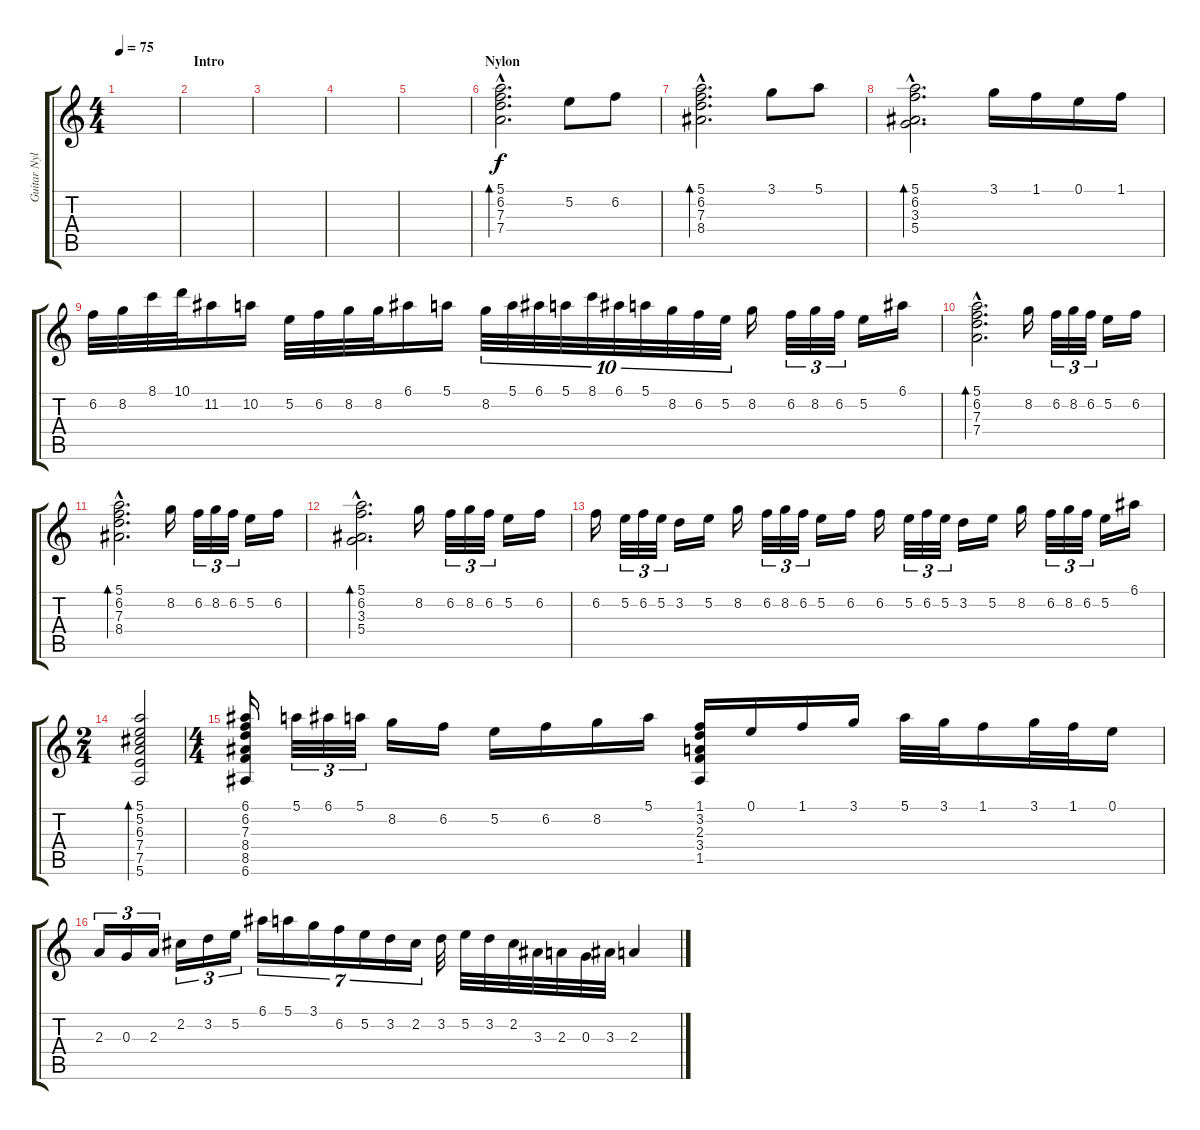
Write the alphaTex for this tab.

\track ("Guitar Nylon" "Guitar Nyl") {instrument acousticguitarnylon}
\staff {score tabs}
\tuning (E4 B3 G3 D3 A2 E2) {hide}
\ts (4 4)
\tempo 75
\clef g2
\ks c
|
\section ("" "Intro")
|
|
|
|
\section ("" "Nylon ")
(5.1{hac} 6.2{hac} 7.3{hac} 7.4{hac}).2{d bd 240} 5.2.8 6.2.8 |
(5.1{hac} 6.2{hac} 7.3{hac} 8.4{hac}).2{d bd 240} 3.1.8 5.1.8 |
(5.1{hac} 6.2{hac} 3.3{hac} 5.4{hac}).2{d bd 240} 3.1.16 1.1.16 0.1.16 1.1.16 |
6.2.32 8.2.32 8.1.32 10.1.32 11.2.16 10.2.16 5.2.32 6.2.32 8.2.32 8.2.32 6.1.16 5.1.16 8.2.32{tu (10 8)} 5.1.32{tu (10 8)} 6.1.32{tu (10 8)} 5.1.32{tu (10 8)} 8.1.32{tu (10 8)} 6.1.32{tu (10 8)} 5.1.32{tu (10 8)} 8.2.32{tu (10 8)} 6.2.32{tu (10 8)} 5.2.32{tu (10 8)} 8.2.16 6.2.32{tu (3 2)} 8.2.32{tu (3 2)} 6.2.32{tu (3 2)} 5.2.16 6.1.16 |
(5.1{hac} 6.2{hac} 7.3{hac} 7.4{hac}).2{d bd 240} 8.2.16 6.2.32{tu (3 2)} 8.2.32{tu (3 2)} 6.2.32{tu (3 2)} 5.2.16 6.2.16 |
(5.1{hac} 6.2{hac} 7.3{hac} 8.4{hac}).2{d bd 240} 8.2.16 6.2.32{tu (3 2)} 8.2.32{tu (3 2)} 6.2.32{tu (3 2)} 5.2.16 6.2.16 |
(5.1{hac} 6.2{hac} 3.3{hac} 5.4{hac}).2{d bd 240} 8.2.16 6.2.32{tu (3 2)} 8.2.32{tu (3 2)} 6.2.32{tu (3 2)} 5.2.16 6.2.16 |
6.2.16 5.2.32{tu (3 2)} 6.2.32{tu (3 2)} 5.2.32{tu (3 2)} 3.2.16 5.2.16 8.2.16 6.2.32{tu (3 2)} 8.2.32{tu (3 2)} 6.2.32{tu (3 2)} 5.2.16 6.2.16 6.2.16 5.2.32{tu (3 2)} 6.2.32{tu (3 2)} 5.2.32{tu (3 2)} 3.2.16 5.2.16 8.2.16 6.2.32{tu (3 2)} 8.2.32{tu (3 2)} 6.2.32{tu (3 2)} 5.2.16 6.1.16 |
\ts (2 4)
(5.1 5.2 6.3 7.4 7.5 5.6).2{bd 120} |
\ts (4 4)
(6.1 6.2 7.3 8.4 8.5 6.6).16 5.1.32{tu (3 2)} 6.1.32{tu (3 2)} 5.1.32{tu (3 2)} 8.2.16 6.2.16 5.2.16 6.2.16 8.2.16 5.1.16 (1.1 3.2 2.3 3.4 1.5).16 0.1.16 1.1.16 3.1.16 5.1.32 3.1.32 1.1.16 3.1.32 1.1.32 0.1.16 |
2.3.16{tu (3 2)} 0.3.16{tu (3 2)} 2.3.16{tu (3 2)} 2.2.16{tu (3 2)} 3.2.16{tu (3 2)} 5.2.16{tu (3 2)} 6.1.16{tu (7 4)} 5.1.16{tu (7 4)} 3.1.16{tu (7 4)} 6.2.16{tu (7 4)} 5.2.16{tu (7 4)} 3.2.16{tu (7 4)} 2.2.16{tu (7 4)} 3.2.32 5.2.32 3.2.32 2.2.32 3.3.32 2.3.32 0.3.32 3.3.32 2.3.4
